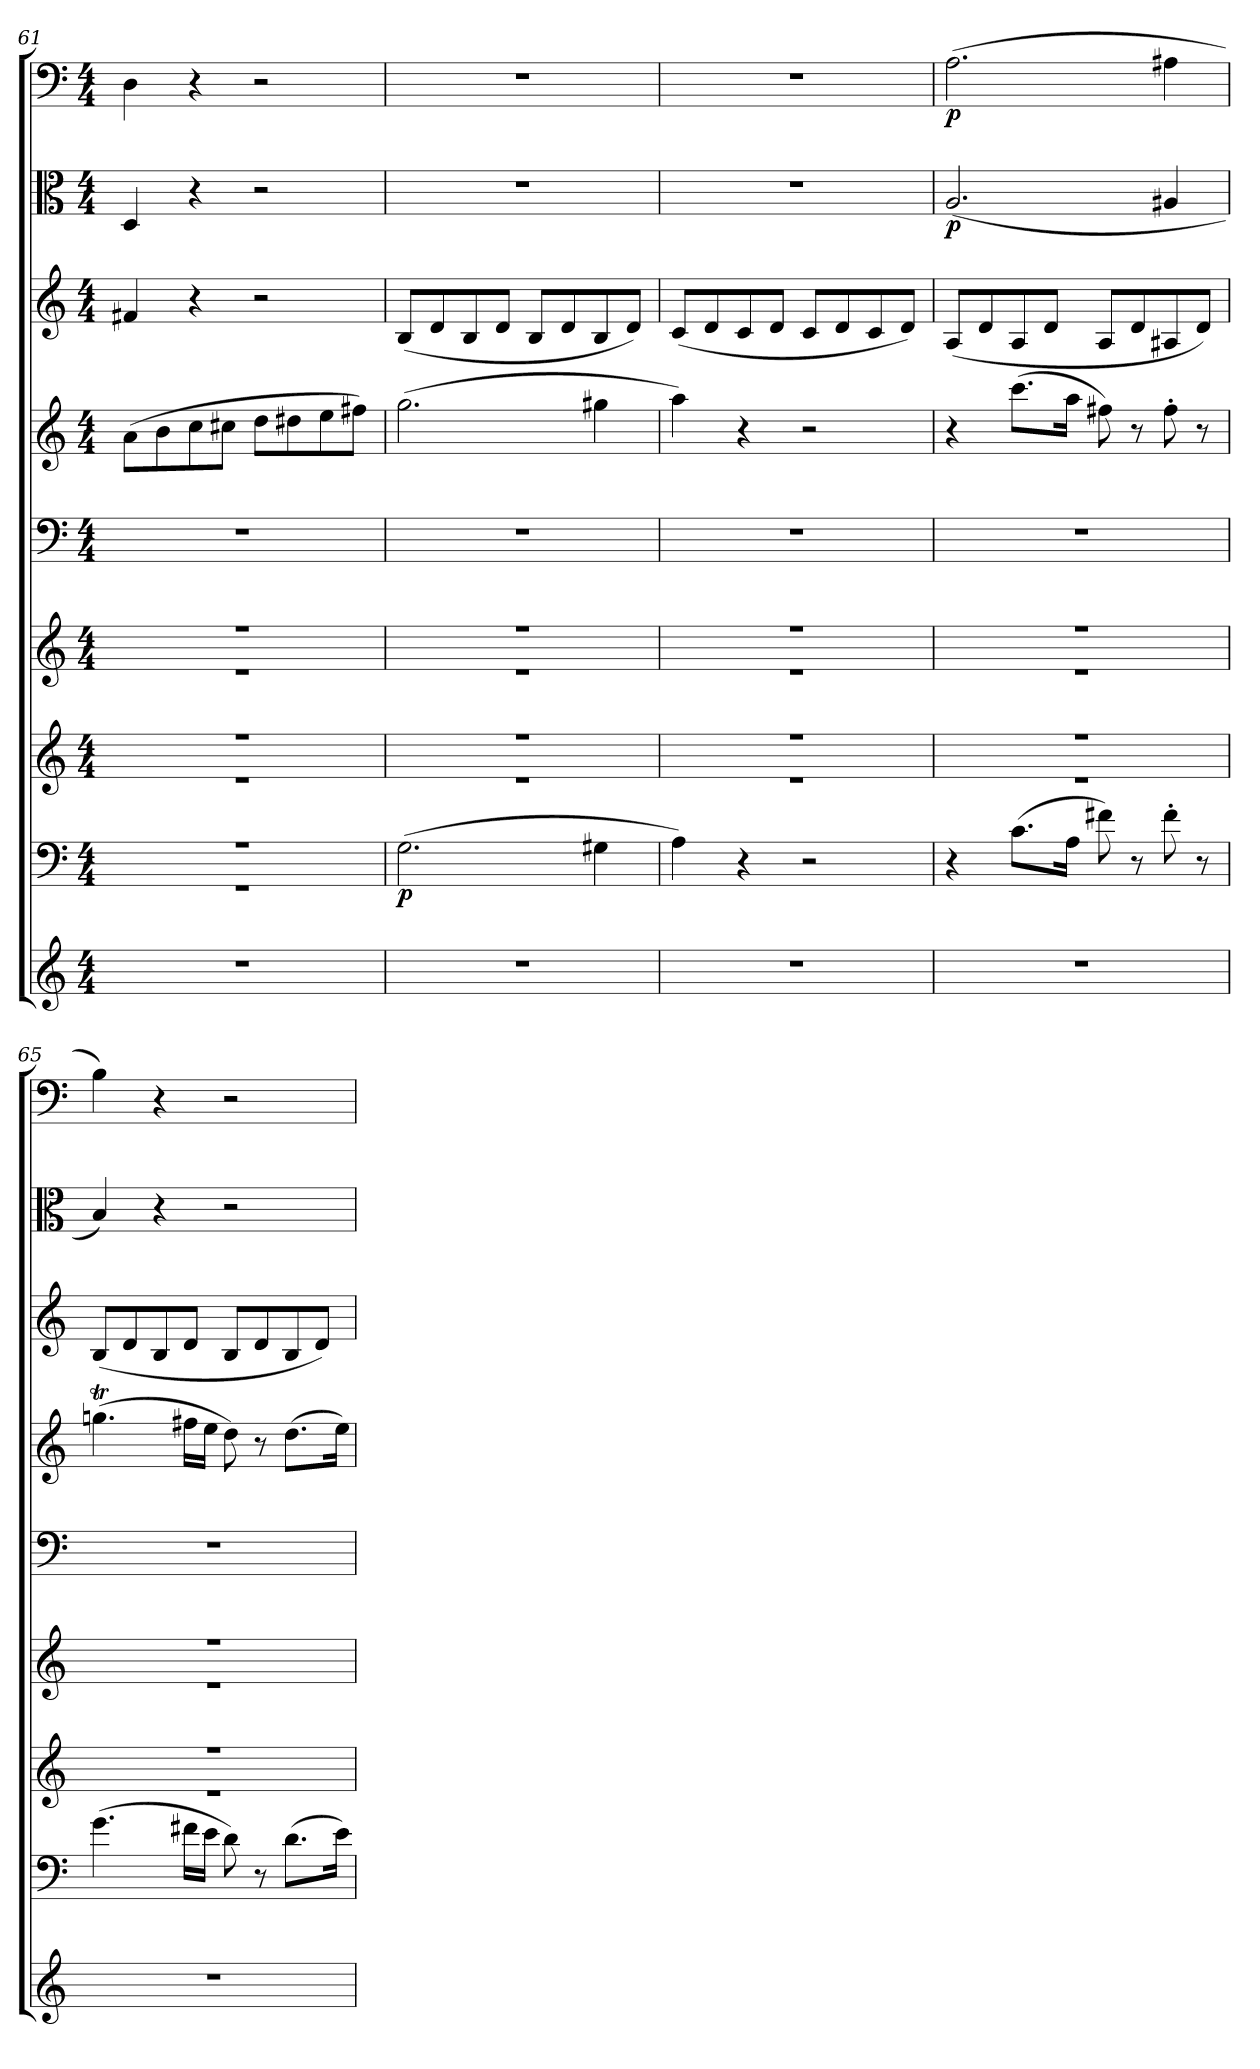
**kern	**kern	**dynam	**kern	**kern	**kern	**kern	**kern	**kern	**dynam	**kern	**dynam
*part9	*part8	*part8	*part7	*part6	*part5	*part4	*part3	*part2	*part2	*part1	*part1
*staff9	*staff8	*staff8	*staff7	*staff6	*staff5	*staff4	*staff3	*staff2	*staff2	*staff1	*staff1
*clefG2	*clefF4	*	*clefG2	*clefG2	*clefF4	*clefG2	*clefG2	*clefC3	*	*clefF4	*
*k[]	*k[]	*	*k[]	*k[]	*k[]	*k[]	*k[]	*k[]	*	*k[]	*
*C:	*C:	*	*C:	*C:	*C:	*C:	*C:	*C:	*	*C:	*
*M4/4	*M4/4	*	*M4/4	*M4/4	*M4/4	*M4/4	*M4/4	*M4/4	*	*M4/4	*
=61	=61	=61	=61	=61	=61	=61	=61	=61	=61	=61	=61
*	*^	*	*^	*^	*	*	*	*	*	*	*
1r	1r	1r	.	1r	1r	1r	1r	1r	(8a\L	4f#X/	4D/	.	4D\	.
.	.	.	.	.	.	.	.	.	8b\	.	.	.	.	.
.	.	.	.	.	.	.	.	.	8cc\	4r	4r	.	4r	.
.	.	.	.	.	.	.	.	.	8cc#X\J	.	.	.	.	.
.	.	.	.	.	.	.	.	.	8dd\L	2r	2r	.	2r	.
.	.	.	.	.	.	.	.	.	8dd#X\	.	.	.	.	.
.	.	.	.	.	.	.	.	.	8ee\	.	.	.	.	.
.	.	.	.	.	.	.	.	.	8ff#X\J)	.	.	.	.	.
*	*v	*v	*	*	*	*	*	*	*	*	*	*	*	*
=62	=62	=62	=62	=62	=62	=62	=62	=62	=62	=62	=62	=62	=62
1r	(2.G\	p	1r	1r	1r	1r	1r	(2.gg\	(8B/L	1r	.	1r	.
.	.	.	.	.	.	.	.	.	8d/	.	.	.	.
.	.	.	.	.	.	.	.	.	8B/	.	.	.	.
.	.	.	.	.	.	.	.	.	8d/J	.	.	.	.
.	.	.	.	.	.	.	.	.	8B/L	.	.	.	.
.	.	.	.	.	.	.	.	.	8d/	.	.	.	.
.	4G#X\	.	.	.	.	.	.	4gg#X\	8B/	.	.	.	.
.	.	.	.	.	.	.	.	.	8d/J)	.	.	.	.
=63	=63	=63	=63	=63	=63	=63	=63	=63	=63	=63	=63	=63	=63
1r	4A\)	.	1r	1r	1r	1r	1r	4aa\)	(8c/L	1r	.	1r	.
.	.	.	.	.	.	.	.	.	8d/	.	.	.	.
.	4r	.	.	.	.	.	.	4r	8c/	.	.	.	.
.	.	.	.	.	.	.	.	.	8d/J	.	.	.	.
.	2r	.	.	.	.	.	.	2r	8c/L	.	.	.	.
.	.	.	.	.	.	.	.	.	8d/	.	.	.	.
.	.	.	.	.	.	.	.	.	8c/	.	.	.	.
.	.	.	.	.	.	.	.	.	8d/J)	.	.	.	.
=64	=64	=64	=64	=64	=64	=64	=64	=64	=64	=64	=64	=64	=64
1r	4r	.	1r	1r	1r	1r	1r	4r	(8A/L	(2.A/	p	(2.A\	p
.	.	.	.	.	.	.	.	.	8d/	.	.	.	.
.	(8.c\L	.	.	.	.	.	.	(8.ccc\L	8A/	.	.	.	.
.	.	.	.	.	.	.	.	.	8d/J	.	.	.	.
.	16A\Jk	.	.	.	.	.	.	16aa\Jk	.	.	.	.	.
.	8f#X\)	.	.	.	.	.	.	8ff#X\)	8A/L	.	.	.	.
.	8r	.	.	.	.	.	.	8r	8d/	.	.	.	.
.	8f#'\	.	.	.	.	.	.	8ff#'\	8A#X/	4A#X/	.	4A#X\	.
.	8r	.	.	.	.	.	.	8r	8d/J)	.	.	.	.
=65	=65	=65	=65	=65	=65	=65	=65	=65	=65	=65	=65	=65	=65
1r	(4.g\	.	1r	1r	1r	1r	1r	(4.ggnT\	(8B/L	4B/)	.	4B\)	.
.	.	.	.	.	.	.	.	.	8d/	.	.	.	.
.	.	.	.	.	.	.	.	.	8B/	4r	.	4r	.
.	16f#X\LL	.	.	.	.	.	.	16ff#X\LL	8d/J	.	.	.	.
.	16e\JJ	.	.	.	.	.	.	16ee\JJ	.	.	.	.	.
.	8d\)	.	.	.	.	.	.	8dd\)	8B/L	2r	.	2r	.
.	8r	.	.	.	.	.	.	8r	8d/	.	.	.	.
.	(8.d\L	.	.	.	.	.	.	(8.dd\L	8B/	.	.	.	.
.	.	.	.	.	.	.	.	.	8d/J)	.	.	.	.
.	16e\Jk)	.	.	.	.	.	.	16ee\Jk)	.	.	.	.	.
*	*	*	*v	*v	*	*	*	*	*	*	*	*	*
*	*	*	*	*v	*v	*	*	*	*	*	*	*
=	=	=	=	=	=	=	=	=	=	=	=
*-	*-	*-	*-	*-	*-	*-	*-	*-	*-	*-	*-
